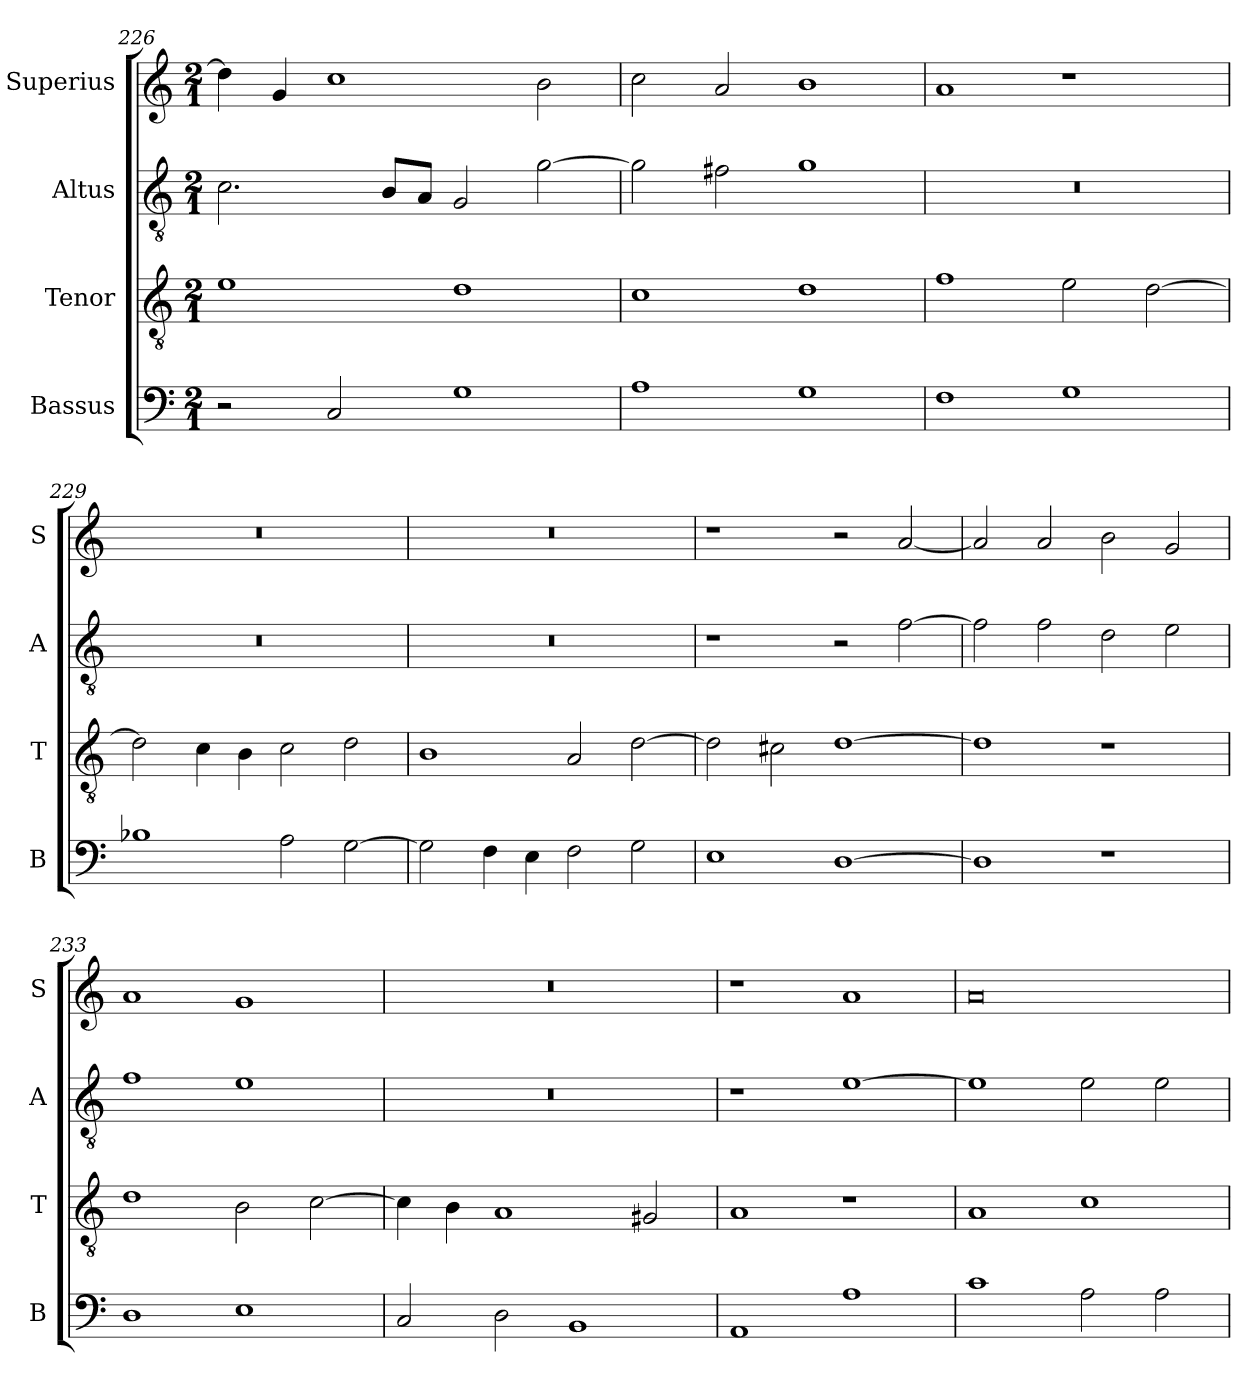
**kern	**kern	**kern	**kern
*part4	*part3	*part2	*part1
*staff4	*staff3	*staff2	*staff1
*I"Bassus	*I"Tenor	*I"Altus	*I"Superius
*I'B	*I'T	*I'A	*I'S
*clefF4	*clefGv2	*clefGv2	*clefG2
*k[]	*k[]	*k[]	*k[]
*C:	*C:	*C:	*C:
*M2/1	*M2/1	*M2/1	*M2/1
=226	=226	=226	=226
2r	1e	2.c	4dd]
.	.	.	4g
2C	.	.	1cc
.	.	8BL	.
.	.	8AJ	.
1G	1d	2G	.
.	.	[2g	2b
=227	=227	=227	=227
1A	1c	2g]	2cc
.	.	2f#X	2a
1G	1d	1g	1b
=228	=228	=228	=228
1F	1f	0r	1a
1G	2e	.	1r
.	[2d	.	.
=229	=229	=229	=229
1B-X	2d]	0r	0r
.	4c	.	.
.	4B	.	.
2A	2c	.	.
[2G	2d	.	.
=230	=230	=230	=230
2G]	1B	0r	0r
4F	.	.	.
4E	.	.	.
2F	2A	.	.
2G	[2d	.	.
=231	=231	=231	=231
1E	2d]	1r	1r
.	2c#X	.	.
[1D	[1d	2r	2r
.	.	[2f	[2a
=232	=232	=232	=232
1D]	1d]	2f]	2a]
.	.	2f	2a
1r	1r	2d	2b
.	.	2e	2g
=233	=233	=233	=233
1D	1d	1f	1a
1E	2B	1e	1g
.	[2c	.	.
=234	=234	=234	=234
2C	4c]	0r	0r
.	4B	.	.
2D	1A	.	.
1BB	.	.	.
.	2G#X	.	.
=235	=235	=235	=235
1AA	1A	1r	1r
1A	1r	[1e	1a
=236	=236	=236	=236
1c	1A	1e]	0a
2A	1c	2e	.
2A	.	2e	.
=	=	=	=
*-	*-	*-	*-
